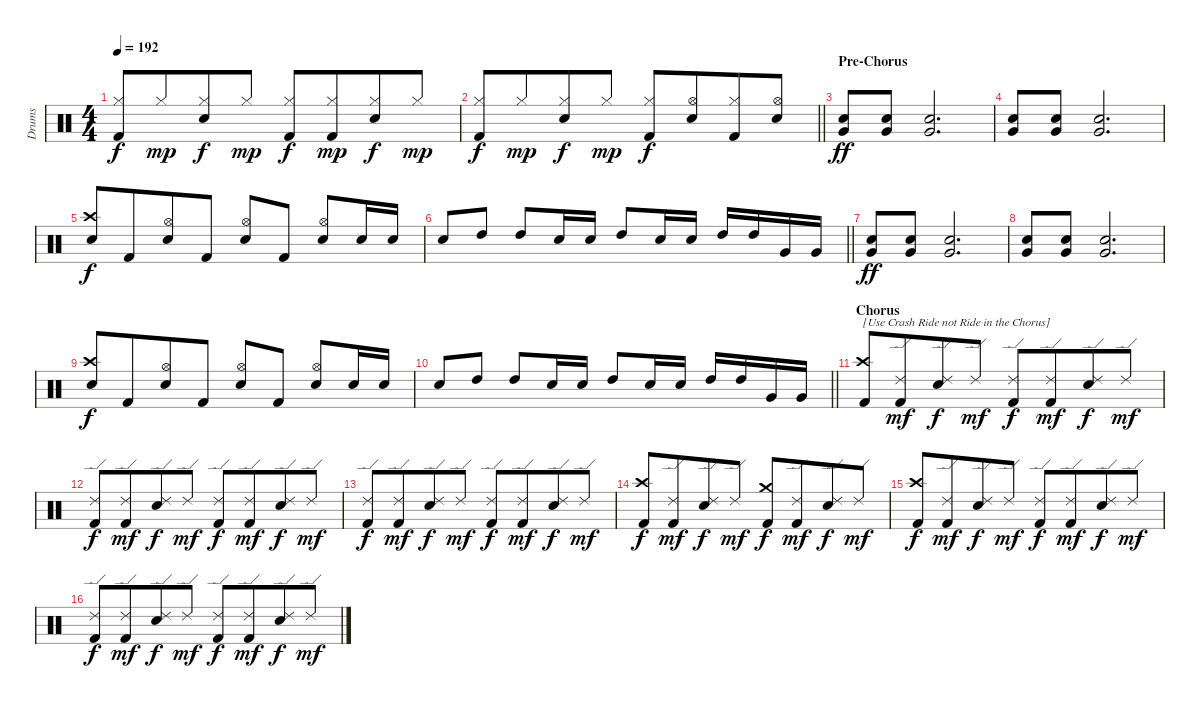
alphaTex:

\track ("Drums" "Drums") {instrument percussion}
\staff {score}
\articulation defaults
\ts (4 4)
\tempo 192
\clef neutral
\ks c
("Hi-Hat (closed)" "Kick (hit) 2").8{dy f beam Up} "Hi-Hat (closed)".8{dy mp beam Up beam merge} ("Hi-Hat (closed)" "Electric Snare (hit)").8{dy f beam Up} "Hi-Hat (closed)".8{dy mp beam Up} ("Hi-Hat (closed)" "Kick (hit) 2").8{dy f beam Up} ("Hi-Hat (closed)" "Kick (hit) 2").8{dy mp beam Up beam merge} ("Hi-Hat (closed)" "Electric Snare (hit)").8{dy f beam Up} "Hi-Hat (closed)".8{dy mp beam Up} |
\barLineRight lightlight
("Hi-Hat (closed)" "Kick (hit) 2").8{dy f beam Up} "Hi-Hat (closed)".8{dy mp beam Up beam merge} ("Hi-Hat (closed)" "Electric Snare (hit)").8{dy f beam Up} "Hi-Hat (closed)".8{dy mp beam Up} ("Hi-Hat (closed)" "Kick (hit) 2").8{dy f beam Up} ("Hi-Hat (open)" "Electric Snare (hit)").8{beam Up beam merge} ("Hi-Hat (closed)" "Kick (hit) 2").8{beam Up} ("Hi-Hat (open)" "Electric Snare (hit)").8{beam Up} |
\section ("" "Pre-Chorus")
("Electric Snare (hit)" "Very Low Tom (hit)").8{dy ff beam Up} ("Electric Snare (hit)" "Very Low Tom (hit)").8{beam Up} ("Electric Snare (hit)" "Very Low Tom (hit)").2{d beam Up} |
("Electric Snare (hit)" "Very Low Tom (hit)").8{beam Up} ("Electric Snare (hit)" "Very Low Tom (hit)").8{beam Up} ("Electric Snare (hit)" "Very Low Tom (hit)").2{d beam Up} |
("Electric Snare (hit)" "Crash high (hit)").8{dy f beam Up} "Kick (hit) 2".8{beam Up beam merge} ("Electric Snare (hit)" "Hi-Hat (open)").8{beam Up} "Kick (hit) 2".8{beam Up} ("Electric Snare (hit)" "Hi-Hat (open)").8{beam Up} "Kick (hit) 2".8{beam Up} ("Electric Snare (hit)" "Hi-Hat (open)").8{beam Up} "Electric Snare (hit)".16{beam Up} "Electric Snare (hit)".16{beam Up} |
\barLineRight lightlight "Electric Snare (hit)".8{beam Up} "High Tom (hit)".8{beam Up} "High Tom (hit)".8{beam Up} "Electric Snare (hit)".16{beam Up} "Electric Snare (hit)".16{beam Up} "High Tom (hit)".8{beam Up} "Electric Snare (hit)".16{beam Up} "Electric Snare (hit)".16{beam Up} "High Tom (hit)".16{beam Up} "High Tom (hit)".16{beam Up} "Very Low Tom (hit)".16{beam Up} "Very Low Tom (hit)".16{beam Up}
|
("Electric Snare (hit)" "Very Low Tom (hit)").8{dy ff beam Up} ("Electric Snare (hit)" "Very Low Tom (hit)").8{beam Up} ("Electric Snare (hit)" "Very Low Tom (hit)").2{d beam Up} |
("Electric Snare (hit)" "Very Low Tom (hit)").8{beam Up} ("Electric Snare (hit)" "Very Low Tom (hit)").8{beam Up} ("Electric Snare (hit)" "Very Low Tom (hit)").2{d beam Up} |
("Electric Snare (hit)" "Crash high (hit)").8{dy f beam Up} "Kick (hit) 2".8{beam Up beam merge} ("Electric Snare (hit)" "Hi-Hat (open)").8{beam Up} "Kick (hit) 2".8{beam Up} ("Electric Snare (hit)" "Hi-Hat (open)").8{beam Up} "Kick (hit) 2".8{beam Up} ("Electric Snare (hit)" "Hi-Hat (open)").8{beam Up} "Electric Snare (hit)".16{beam Up} "Electric Snare (hit)".16{beam Up} |
\barLineRight lightlight "Electric Snare (hit)".8{beam Up} "High Tom (hit)".8{beam Up} "High Tom (hit)".8{beam Up} "Electric Snare (hit)".16{beam Up} "Electric Snare (hit)".16{beam Up} "High Tom (hit)".8{beam Up} "Electric Snare (hit)".16{beam Up} "Electric Snare (hit)".16{beam Up} "High Tom (hit)".16{beam Up} "High Tom (hit)".16{beam Up} "Very Low Tom (hit)".16{beam Up} "Very Low Tom (hit)".16{beam Up}
|
\section ("" "Chorus")
("Kick (hit) 2" "Crash high (hit)").8{txt "[Use Crash Ride not Ride in the Chorus]" beam Up} ("Kick (hit) 2" "Ride (edge) 2").8{dy mf beam Up beam merge} ("Electric Snare (hit)" "Ride (edge) 2").8{dy f beam Up} "Ride (edge) 2".8{dy mf beam Up} ("Kick (hit) 2" "Ride (edge) 2").8{dy f beam Up} ("Kick (hit) 2" "Ride (edge) 2").8{dy mf beam Up beam merge} ("Electric Snare (hit)" "Ride (edge) 2").8{dy f beam Up} "Ride (edge) 2".8{dy mf beam Up} |
("Kick (hit) 2" "Ride (edge) 2").8{dy f beam Up} ("Kick (hit) 2" "Ride (edge) 2").8{dy mf beam Up beam merge} ("Electric Snare (hit)" "Ride (edge) 2").8{dy f beam Up} "Ride (edge) 2".8{dy mf beam Up} ("Kick (hit) 2" "Ride (edge) 2").8{dy f beam Up} ("Kick (hit) 2" "Ride (edge) 2").8{dy mf beam Up beam merge} ("Electric Snare (hit)" "Ride (edge) 2").8{dy f beam Up} "Ride (edge) 2".8{dy mf beam Up} |
("Kick (hit) 2" "Ride (edge) 2").8{dy f beam Up} ("Kick (hit) 2" "Ride (edge) 2").8{dy mf beam Up beam merge} ("Electric Snare (hit)" "Ride (edge) 2").8{dy f beam Up} "Ride (edge) 2".8{dy mf beam Up} ("Kick (hit) 2" "Ride (edge) 2").8{dy f beam Up} ("Kick (hit) 2" "Ride (edge) 2").8{dy mf beam Up beam merge} ("Electric Snare (hit)" "Ride (edge) 2").8{dy f beam Up} "Ride (edge) 2".8{dy mf beam Up} |
("Kick (hit) 2" "Crash high (hit)").8{dy f beam Up} ("Kick (hit) 2" "Ride (edge) 2").8{dy mf beam Up beam merge} ("Electric Snare (hit)" "Ride (edge) 2").8{dy f beam Up} "Ride (edge) 2".8{dy mf beam Up} ("Kick (hit) 2" "Crash medium (hit)").8{dy f beam Up} ("Kick (hit) 2" "Ride (edge) 2").8{dy mf beam Up beam merge} ("Electric Snare (hit)" "Ride (edge) 2").8{dy f beam Up} "Ride (edge) 2".8{dy mf beam Up} |
("Kick (hit) 2" "Crash high (hit)").8{dy f beam Up} ("Kick (hit) 2" "Ride (edge) 2").8{dy mf beam Up beam merge} ("Electric Snare (hit)" "Ride (edge) 2").8{dy f beam Up} "Ride (edge) 2".8{dy mf beam Up} ("Kick (hit) 2" "Ride (edge) 2").8{dy f beam Up} ("Kick (hit) 2" "Ride (edge) 2").8{dy mf beam Up beam merge} ("Electric Snare (hit)" "Ride (edge) 2").8{dy f beam Up} "Ride (edge) 2".8{dy mf beam Up} |
("Kick (hit) 2" "Ride (edge) 2").8{dy f beam Up} ("Kick (hit) 2" "Ride (edge) 2").8{dy mf beam Up beam merge} ("Electric Snare (hit)" "Ride (edge) 2").8{dy f beam Up} "Ride (edge) 2".8{dy mf beam Up} ("Kick (hit) 2" "Ride (edge) 2").8{dy f beam Up} ("Kick (hit) 2" "Ride (edge) 2").8{dy mf beam Up beam merge} ("Electric Snare (hit)" "Ride (edge) 2").8{dy f beam Up} "Ride (edge) 2".8{dy mf beam Up}
